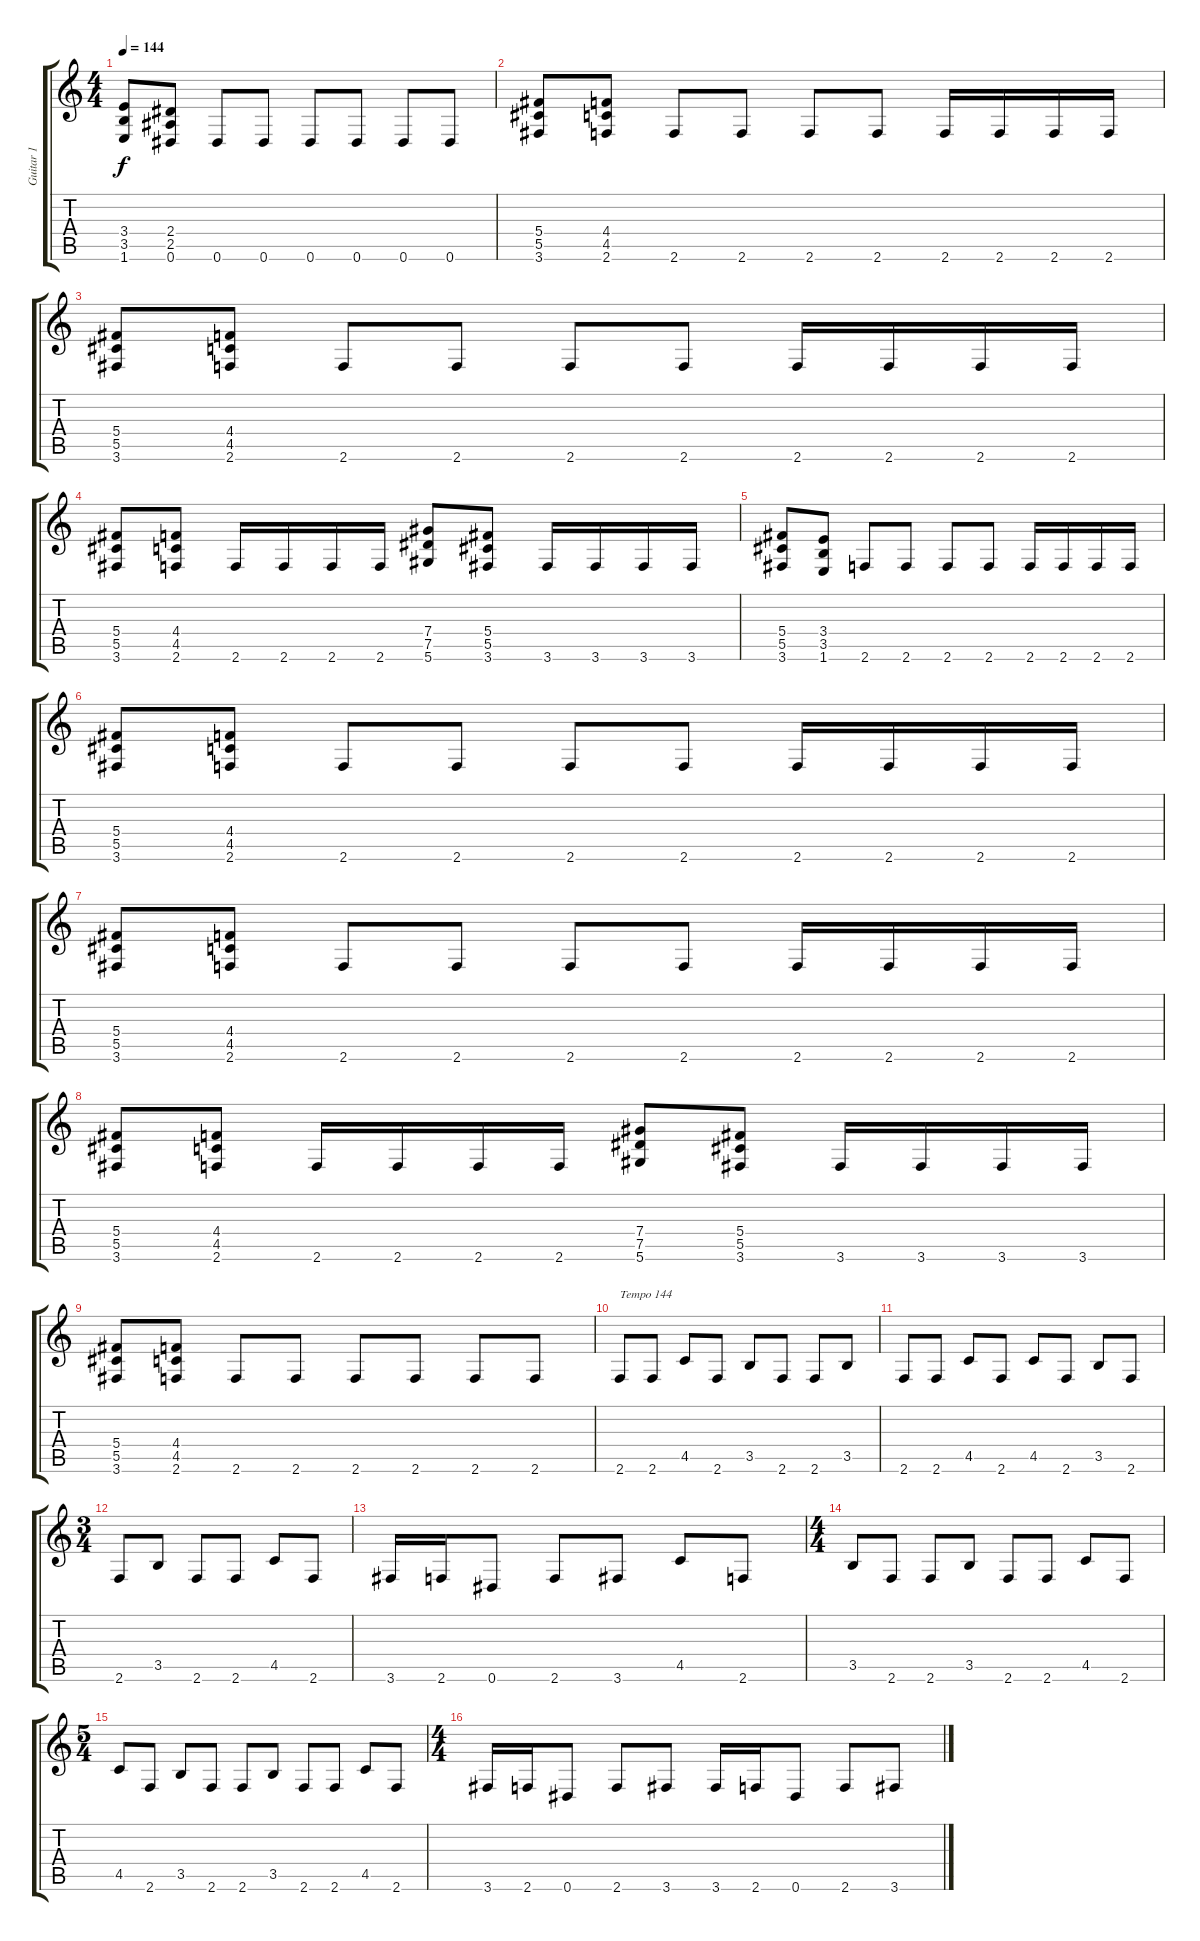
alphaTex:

\track ("Guitar 1" "Guitar 1") {instrument distortionguitar}
\staff {score tabs}
\tuning (Eb4 Bb3 Gb3 Db3 Ab2 Eb2) {hide}
\ts (4 4)
\tempo 144
\clef g2
\ks c
(3.4 3.5 1.6).8{dy f} (2.4 2.5 0.6).8 0.6.8 0.6.8 0.6.8 0.6.8 0.6.8 0.6.8 |
(5.4 5.5 3.6).8 (4.4 4.5 2.6).8 2.6.8 2.6.8 2.6.8 2.6.8 2.6.16 2.6.16 2.6.16 2.6.16 |
(5.4 5.5 3.6).8 (4.4 4.5 2.6).8 2.6.8 2.6.8 2.6.8 2.6.8 2.6.16 2.6.16 2.6.16 2.6.16 |
(5.4 5.5 3.6).8 (4.4 4.5 2.6).8 2.6.16 2.6.16 2.6.16 2.6.16 (7.4 7.5 5.6).8 (5.4 5.5 3.6).8 3.6.16 3.6.16 3.6.16 3.6.16 |
(5.4 5.5 3.6).8 (3.4 3.5 1.6).8 2.6.8 2.6.8 2.6.8 2.6.8 2.6.16 2.6.16 2.6.16 2.6.16 |
(5.4 5.5 3.6).8 (4.4 4.5 2.6).8 2.6.8 2.6.8 2.6.8 2.6.8 2.6.16 2.6.16 2.6.16 2.6.16 |
(5.4 5.5 3.6).8 (4.4 4.5 2.6).8 2.6.8 2.6.8 2.6.8 2.6.8 2.6.16 2.6.16 2.6.16 2.6.16 |
(5.4 5.5 3.6).8 (4.4 4.5 2.6).8 2.6.16 2.6.16 2.6.16 2.6.16 (7.4 7.5 5.6).8 (5.4 5.5 3.6).8 3.6.16 3.6.16 3.6.16 3.6.16 |
(5.4 5.5 3.6).8 (4.4 4.5 2.6).8 2.6.8 2.6.8 2.6.8 2.6.8 2.6.8 2.6.8 |
2.6.8{txt "Tempo 144"} 2.6.8 4.5.8 2.6.8 3.5.8 2.6.8 2.6.8 3.5.8 |
2.6.8 2.6.8 4.5.8 2.6.8 4.5.8 2.6.8 3.5.8 2.6.8 |
\ts (3 4)
2.6.8 3.5.8 2.6.8 2.6.8 4.5.8 2.6.8 |
3.6.16 2.6.16 0.6.8 2.6.8 3.6.8 4.5.8 2.6.8 |
\ts (4 4)
3.5.8 2.6.8 2.6.8 3.5.8 2.6.8 2.6.8 4.5.8 2.6.8 |
\ts (5 4)
4.5.8 2.6.8 3.5.8 2.6.8 2.6.8 3.5.8 2.6.8 2.6.8 4.5.8 2.6.8 |
\ts (4 4)
3.6.16 2.6.16 0.6.8 2.6.8 3.6.8 3.6.16 2.6.16 0.6.8 2.6.8 3.6.8
